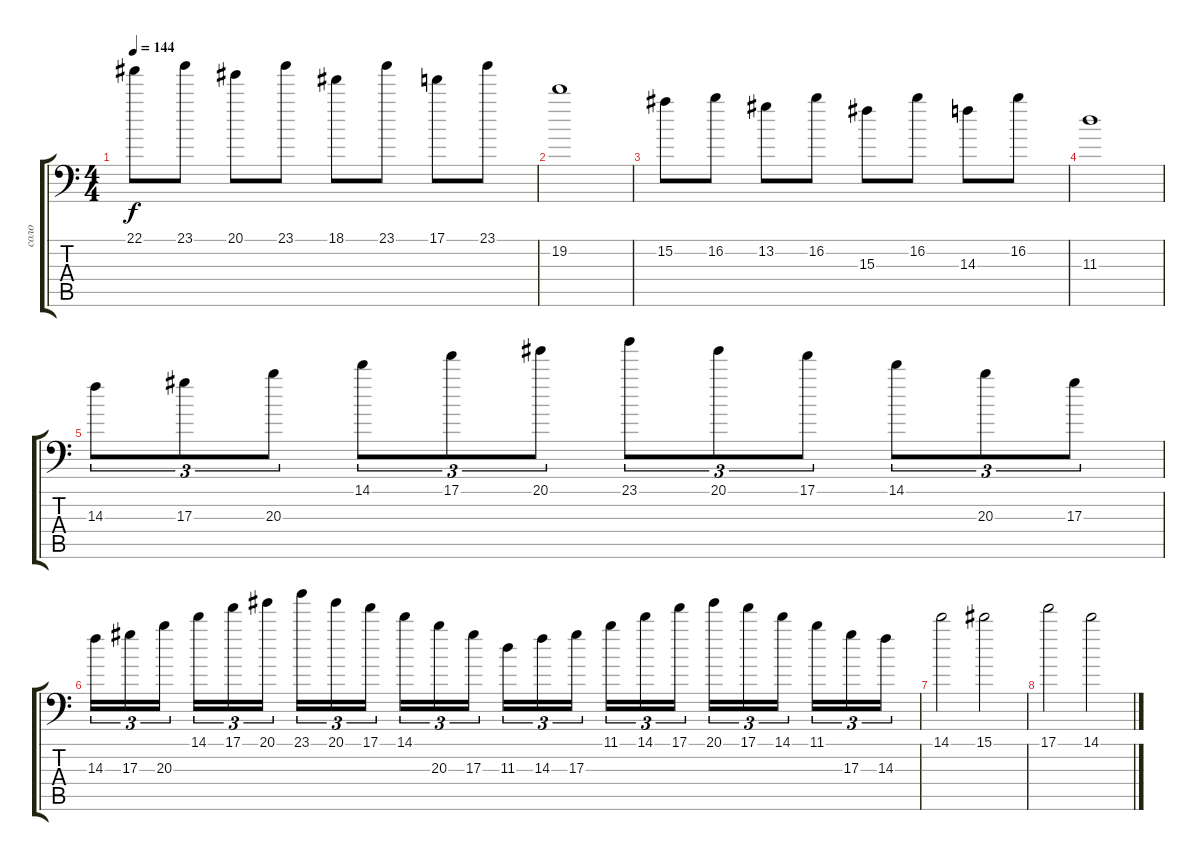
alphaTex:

\track ("соло" "соло") {instrument overdrivenguitar}
\staff {score tabs}
\tuning (C4 G3 Eb3 Bb2 F2 Bb1) {hide}
\ts (4 4)
\tempo 144
\clef f4
\ks c
22.1.8{dy f} 23.1.8 20.1.8 23.1.8 18.1.8 23.1.8 17.1.8 23.1.8 |
19.2.1 |
15.2.8 16.2.8 13.2.8 16.2.8 15.3.8 16.2.8 14.3.8 16.2.8 |
11.3.1 |
14.3.8{tu (3 2)} 17.3.8{tu (3 2)} 20.3.8{tu (3 2)} 14.1.8{tu (3 2)} 17.1.8{tu (3 2)} 20.1.8{tu (3 2)} 23.1.8{tu (3 2)} 20.1.8{tu (3 2)} 17.1.8{tu (3 2)} 14.1.8{tu (3 2)} 20.3.8{tu (3 2)} 17.3.8{tu (3 2)} |
14.3.16{tu (3 2)} 17.3.16{tu (3 2)} 20.3.16{tu (3 2) beam splitsecondary} 14.1.16{tu (3 2)} 17.1.16{tu (3 2)} 20.1.16{tu (3 2)} 23.1.16{tu (3 2)} 20.1.16{tu (3 2)} 17.1.16{tu (3 2) beam splitsecondary} 14.1.16{tu (3 2)} 20.3.16{tu (3 2)} 17.3.16{tu (3 2)} 11.3.16{tu (3 2)} 14.3.16{tu (3 2)} 17.3.16{tu (3 2) beam splitsecondary} 11.1.16{tu (3 2)} 14.1.16{tu (3 2)} 17.1.16{tu (3 2)} 20.1.16{tu (3 2)} 17.1.16{tu (3 2)} 14.1.16{tu (3 2) beam splitsecondary} 11.1.16{tu (3 2)} 17.3.16{tu (3 2)} 14.3.16{tu (3 2)} |
14.1.2 15.1.2 |
17.1.2 14.1.2
